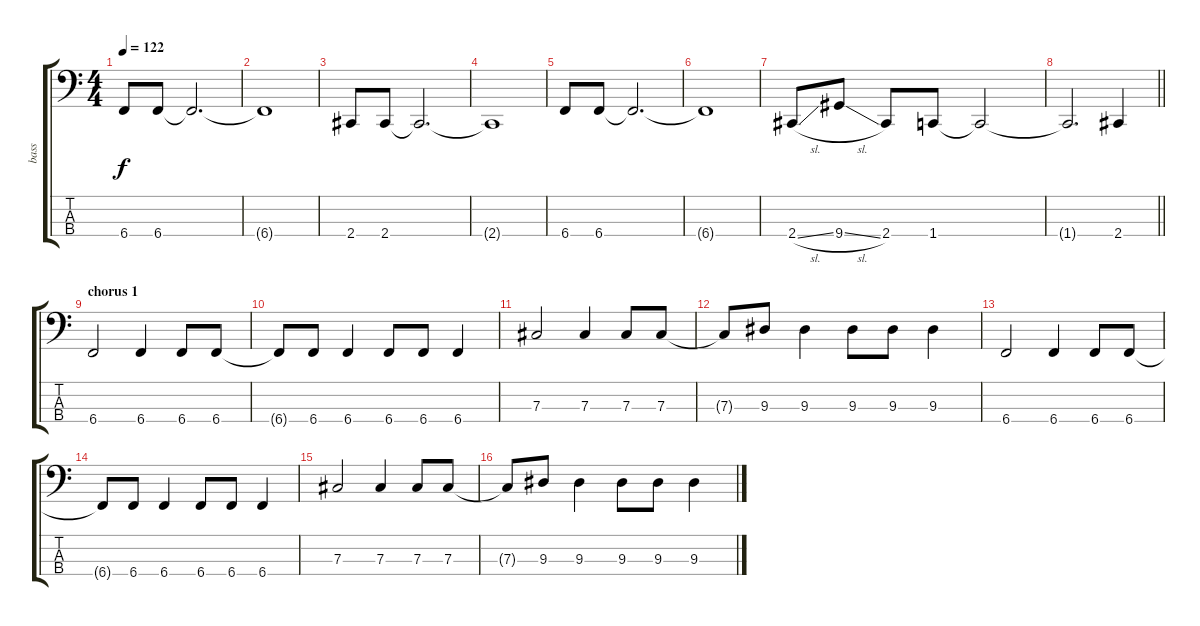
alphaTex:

\track ("bass" "bass") {instrument acousticbass}
\staff {score tabs}
\tuning (E2 B1 Gb1 B0) {hide}
\ts (4 4)
\tempo 122
\clef f4
\ks c
6.4.8{dy f} 6.4.8 6.4{t}.2{d} |
6.4{t}.1 |
2.4.8 2.4.8 2.4{t}.2{d} |
2.4{t}.1 |
6.4.8 6.4.8 6.4{t}.2{d} |
6.4{t}.1 |
2.4{sl}.8 9.4{sl}.8 2.4.8 1.4.8 1.4{t}.2 |
\barLineRight lightlight
1.4{t}.2{d} 2.4.4 |
\section ("" "chorus 1")
6.4.2 6.4.4 6.4.8 6.4.8 |
6.4{t}.8 6.4.8 6.4.4 6.4.8 6.4.8 6.4.4 |
7.3.2 7.3.4 7.3.8 7.3.8 |
7.3{t}.8 9.3.8 9.3.4 9.3.8 9.3.8 9.3.4 |
6.4.2 6.4.4 6.4.8 6.4.8 |
6.4{t}.8 6.4.8 6.4.4 6.4.8 6.4.8 6.4.4 |
7.3.2 7.3.4 7.3.8 7.3.8 |
7.3{t}.8 9.3.8 9.3.4 9.3.8 9.3.8 9.3.4
